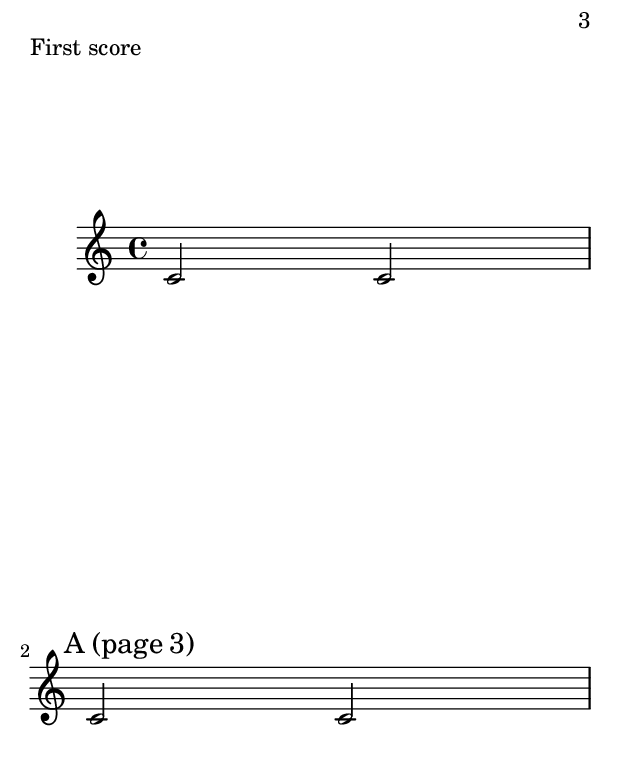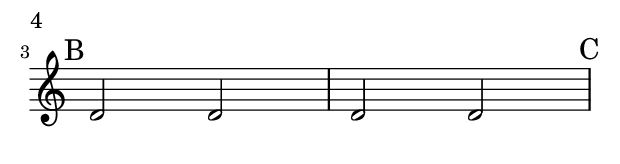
\version "2.12.0"
\header {
  lsrtags = "spacing"
  texidoc = "Page labels may be placed inside music or at top-level,
and referred to in markups."
  doctitle = "Page label"
}

#(set-default-paper-size "a6")

#(define-markup-command (toc-line layout props label text)
  (symbol? markup?)
  (interpret-markup layout props
   (markup #:fill-line (text #:page-ref label "8" "?"))))

\book {
  \markup \huge \fill-line { \null Title Page \null }

  \pageBreak

  \label #'toc
  \markup \column {
    \large \fill-line { \null Table of contents \null }
    \toc-line #'toc "Table of contents"
    \toc-line #'firstScore "First Score"
    \toc-line #'markA "Mark A"
    \toc-line #'markB "Mark B"
    \toc-line #'markC "Mark C"
    \toc-line #'unknown "Unknown label"
  }

  \pageBreak

  \label #'firstScore
  \score {
    \new Staff \relative c' {
      c2 c
      \mark \markup {
        A (page \concat { \page-ref #'markA "0" "?" ) }
      } \label #'markA
      c2 c
      \pageBreak
      \mark "B" \label #'markB
      d2 d
      d2 d
      \once \override Score.RehearsalMark #'break-visibility =
        #begin-of-line-invisible
      \mark "C" \label #'markC
    }
    \header { piece = "First score" }
  }
}
